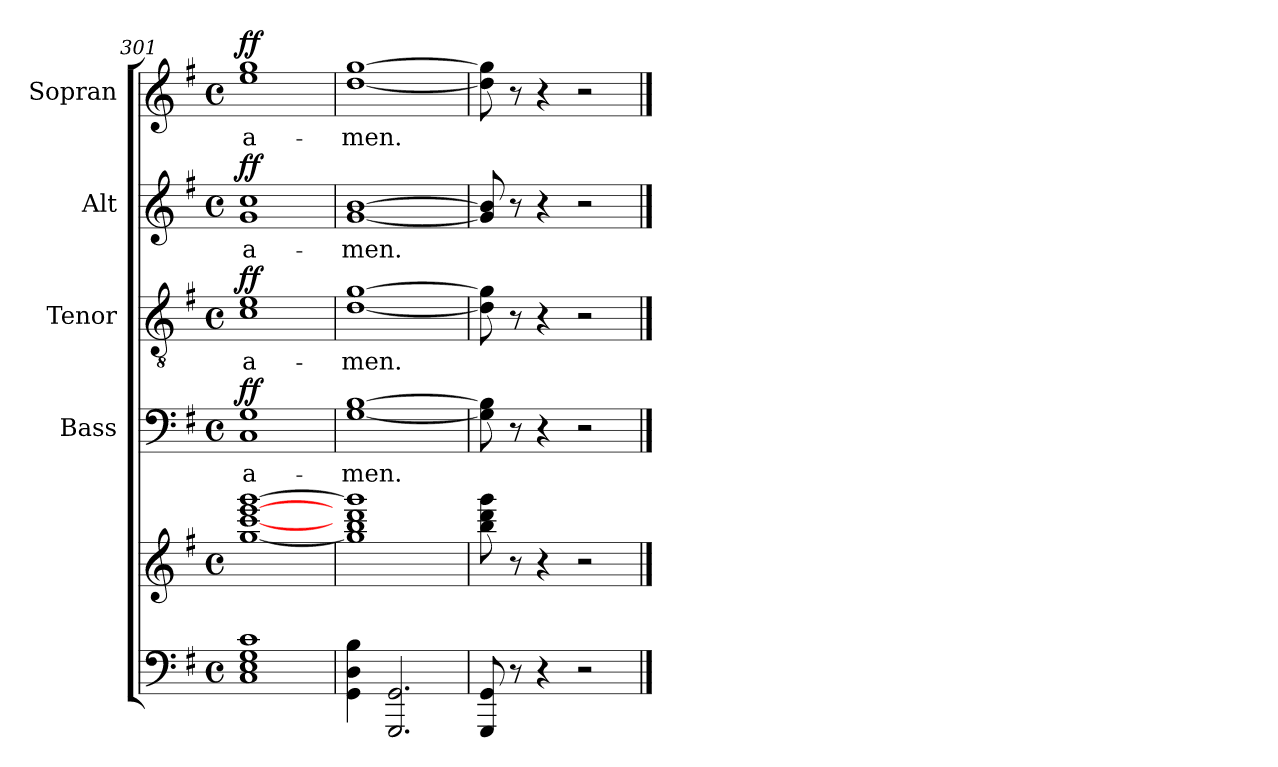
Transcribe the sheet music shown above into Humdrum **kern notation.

**kern	**kern	**kern	**text	**dynam	**kern	**text	**dynam	**kern	**text	**dynam	**kern	**text	**dynam
*part5	*part5	*part4	*part4	*part4	*part3	*part3	*part3	*part2	*part2	*part2	*part1	*part1	*part1
*staff6	*staff5	*staff4	*staff4	*staff4	*staff3	*staff3	*staff3	*staff2	*staff2	*staff2	*staff1	*staff1	*staff1
*	*	*I"Bass	*	*	*I"Tenor	*	*	*I"Alt	*	*	*I"Sopran	*	*
*	*	*I'B.	*	*	*I'T.	*	*	*I'A.	*	*	*I'S.	*	*
*clefF4	*clefG2	*clefF4	*	*	*clefGv2	*	*	*clefG2	*	*	*clefG2	*	*
*k[f#]	*k[f#]	*k[f#]	*	*	*k[f#]	*	*	*k[f#]	*	*	*k[f#]	*	*
*G:	*G:	*G:	*	*	*G:	*	*	*G:	*	*	*G:	*	*
*M4/4	*M4/4	*M4/4	*	*	*M4/4	*	*	*M4/4	*	*	*M4/4	*	*
*met(c)	*met(c)	*met(c)	*	*	*met(c)	*	*	*met(c)	*	*	*met(c)	*	*
=301	=301	=301	=301	=301	=301	=301	=301	=301	=301	=301	=301	=301	=301
!	!	!	!LO:LY:b	!LO:DY:a	!	!LO:LY:b	!LO:DY:a	!	!LO:LY:b	!LO:DY:a	!	!LO:LY:b	!LO:DY:a
1C 1E 1G 1c	[1gg [1ccc [1eee [1ggg	1C 1G	a-	ff	1c 1e	a-	ff	1g 1cc	a-	ff	1ee 1gg	a-	ff
=302	=302	=302	=302	=302	=302	=302	=302	=302	=302	=302	=302	=302	=302
!	!	!	!LO:LY:b	!	!	!LO:LY:b	!	!	!LO:LY:b	!	!	!LO:LY:b	!
4GG\ 4D\ 4B\	1gg] 1bb 1ddd 1ggg]	[1G [1B	-men.	.	[1d [1g	-men.	.	[1g [1b	-men.	.	[1dd [1gg	-men.	.
2.GGG/ 2.GG/	.	.	.	.	.	.	.	.	.	.	.	.	.
=303	=303	=303	=303	=303	=303	=303	=303	=303	=303	=303	=303	=303	=303
8GGG/ 8GG/	8bb\ 8ddd\ 8ggg\	8G\] 8B\]	.	.	8d\] 8g\]	.	.	8g/] 8b/]	.	.	8dd\] 8gg\]	.	.
8r	8r	8r	.	.	8r	.	.	8r	.	.	8r	.	.
4r	4r	4r	.	.	4r	.	.	4r	.	.	4r	.	.
2r	2r	2r	.	.	2r	.	.	2r	.	.	2r	.	.
==	==	==	==	==	==	==	==	==	==	==	==	==	==
*-	*-	*-	*-	*-	*-	*-	*-	*-	*-	*-	*-	*-	*-
